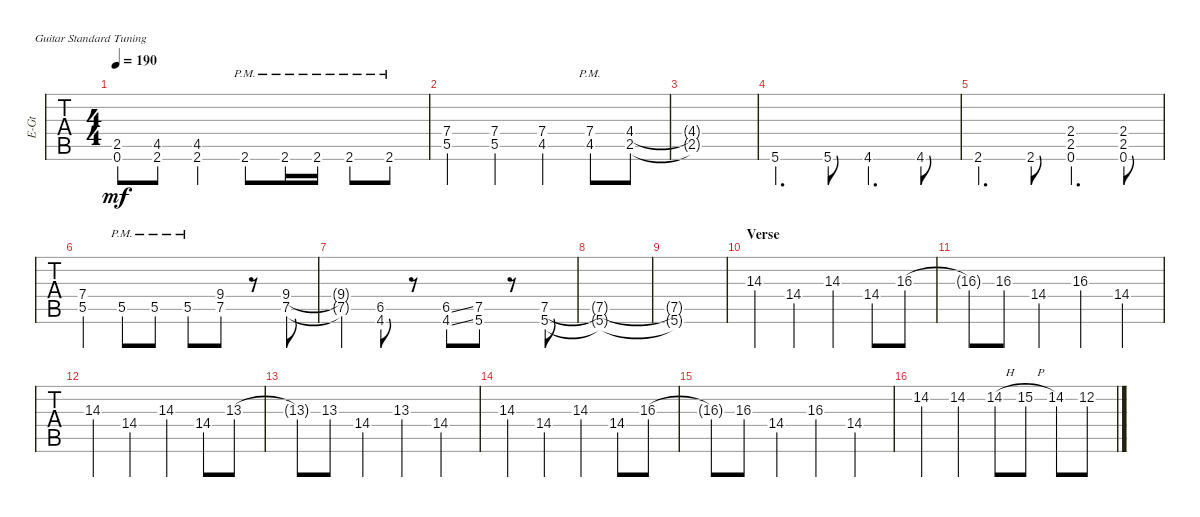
\defaultSystemsLayout 4
\bracketExtendMode groupsimilarinstruments
\otherSystemsTrackNameOrientation horizontal
\track ("Cole Train" "E-Gt") {instrument distortionguitar}
\staff {tabs}
\tuning (E4 B3 G3 D3 A2 E2)
\ts (4 4)
\tempo 190
\clef g2
\scale
0.25
\ks c
(0.6{t} 2.5{t}).8{dy mf} (2.6{acc #} 4.5{acc #}).8 (2.6{acc #} 4.5{acc #}).4 2.6{pm acc #}.8 2.6{pm acc #}.16 2.6{pm acc #}.16 2.6{pm acc #}.8 2.6{pm acc #}.8 |
\scale
0.25 (5.5 7.4).4 (5.5 7.4).4 (4.5{acc #} 7.4).4 (4.5{pm acc #} 7.4{pm}).8 (2.5 4.4{acc #}).8 |
\scale
0.25 (2.5{t} 4.4{t acc #}).1 |
\scale
0.25 5.6.4{d} 5.6.8 4.6{acc #}.4{d} 4.6{acc #}.8 |
\scale
0.25 2.6{acc #}.4{d} 2.6{acc #}.8 (0.6 2.5 2.4).4{d} (0.6 2.4 2.5).8 |
\scale
0.25 (5.5 7.4).4 5.5{pm}.8 5.5{pm}.8 5.5{pm}.8 (7.5 9.4).8 r.8 (7.5 9.4).8 |
\scale
0.25 (7.5{t} 9.4{t}).4 (4.6{acc #} 6.5{acc #}).8 r.8 (4.6{ss acc #} 6.5{ss acc #}).8 (5.6 7.5).8 r.8 (5.6 7.5).8 |
\scale
0.25 (5.6{t} 7.5{t}).1 |
\scale
0.25 (5.6{t} 7.5{t}).1 |
\section ("" "Verse")
\scale
0.25 14.3.4 14.4.4 14.3.4 14.4.8 16.3.8 |
\scale
0.25 16.3{t}.8 16.3.8 14.4.4 16.3.4 14.4.4 |
\scale
0.25 14.3.4 14.4.4 14.3.4 14.4.8 13.3{acc #}.8 |
\scale
0.25 13.3{t acc #}.8 13.3{acc #}.8 14.4.4 13.3{acc #}.4 14.4.4 |
\scale
0.25 14.3.4 14.4.4 14.3.4 14.4.8 16.3.8 |
\scale
0.25 16.3{t}.8 16.3.8 14.4.4 16.3.4 14.4.4 |
\scale
0.25 14.2{acc #}.4 14.2{acc #}.4 14.2{h acc #}.8 15.2{h}.8 14.2{acc #}.8 12.2.8
